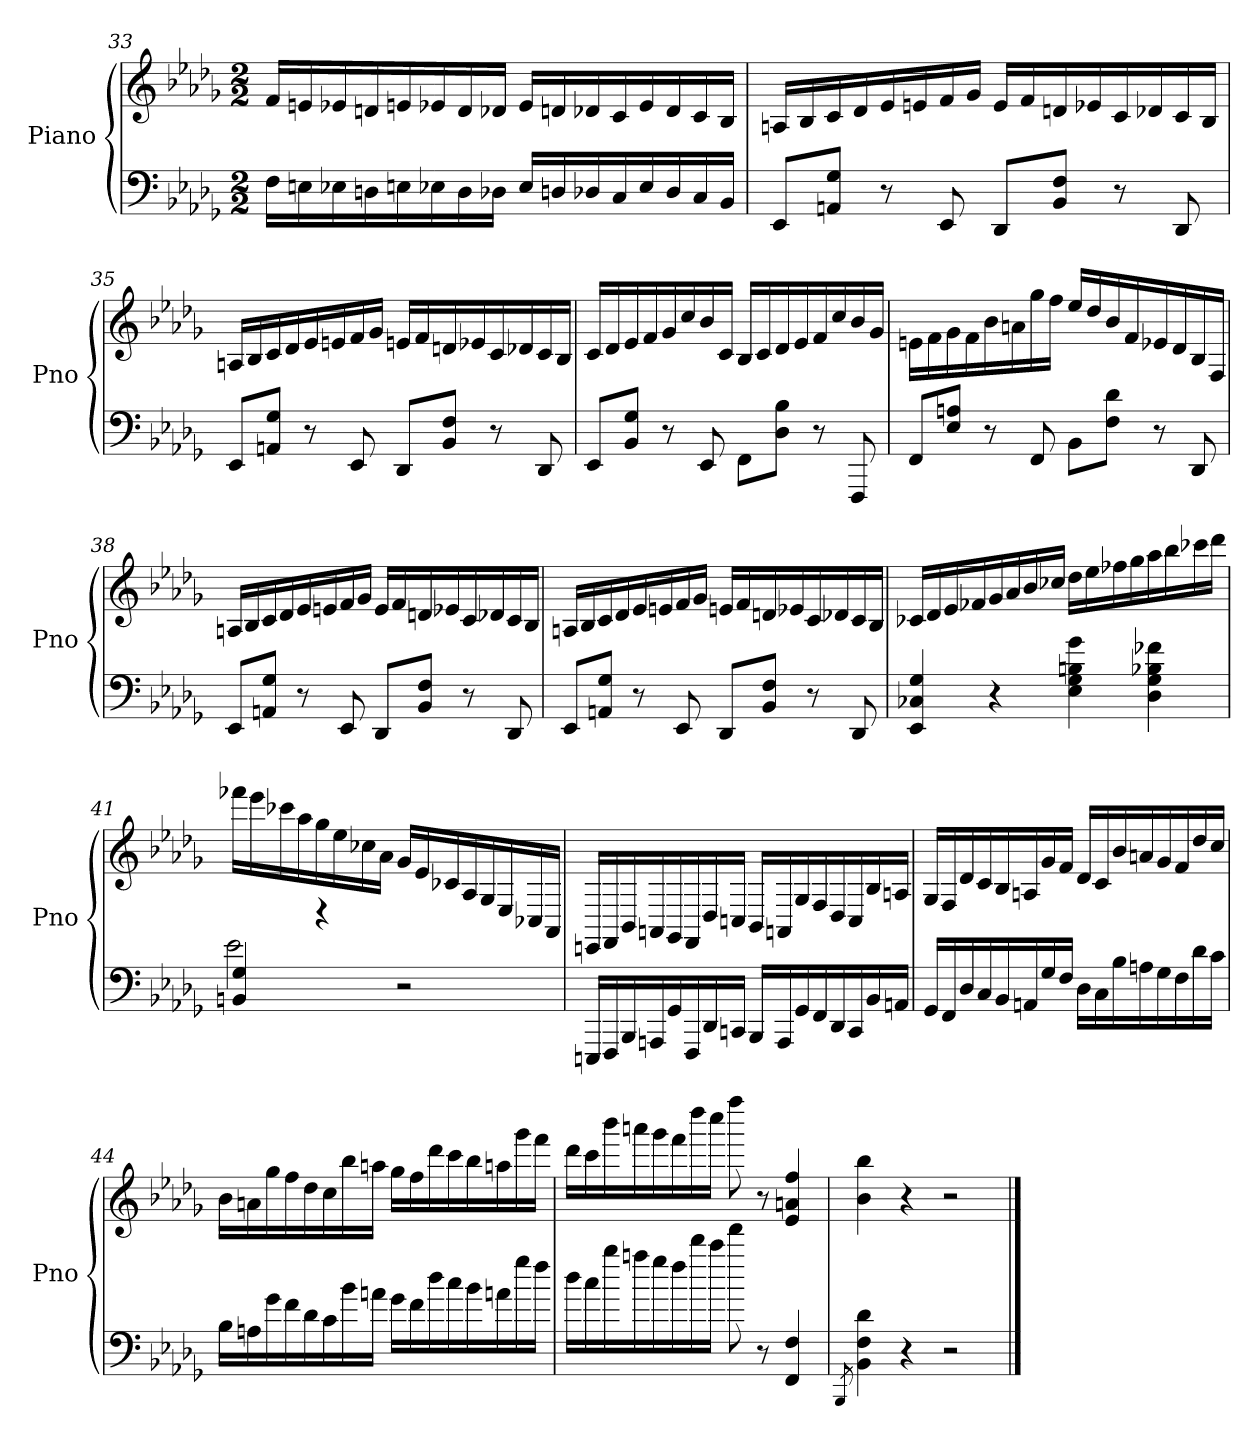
**kern	**kern
*part1	*part1
*staff2	*staff1
*I"Piano	*
*I'Pno	*
*clefF4	*clefG2
*k[b-e-a-d-g-]	*k[b-e-a-d-g-]
*b-:	*b-:
*M2/2	*M2/2
=33	=33
16F\LL	16f/LL
16En\	16en/
16E-X\	16e-X/
16Dn\	16dn/
16En\	16en/
16E-X\	16e-X/
16D\	16d/
16D-X\JJ	16d-X/JJ
16E-/LL	16e-/LL
16Dn/	16dn/
16D-X/	16d-X/
16C/	16c/
16E-/	16e-/
16D-/	16d-/
16C/	16c/
16BB-/JJ	16B-/JJ
=34	=34
8EE-/L	16An/LL
.	16B-/
8AAn/ 8G-/J	16c/
.	16d-/
8r	16e-/
.	16en/
8EE-	16f/
.	16g-/JJ
8DD-/L	16e/LL
.	16f/
8BB-/ 8F/J	16dn/
.	16e-X/
8r	16c/
.	16d-X/
8DD-	16c/
.	16B-/JJ
=35	=35
8EE-/L	16An/LL
.	16B-/
8AAn/ 8G-/J	16c/
.	16d-/
8r	16e-/
.	16en/
8EE-	16f/
.	16g-/JJ
8DD-/L	16en/LL
.	16f/
8BB-/ 8F/J	16dn/
.	16e-X/
8r	16c/
.	16d-X/
8DD-	16c/
.	16B-/JJ
=36	=36
8EE-/L	16c/LL
.	16d-/
8BB-/ 8G-/J	16e-/
.	16f/
8r	16g-/
.	16cc/
8EE-	16b-/
.	16c/JJ
8FF\L	16B-/LL
.	16c/
8D-\ 8B-\J	16d-/
.	16e-/
8r	16f/
.	16cc/
8FFF	16b-/
.	16g-/JJ
=37	=37
8FF/L	16en\LL
.	16f\
8E-/ 8An/J	16g-\
.	16f\
8r	16b-\
.	16an\
8FF	16gg-\
.	16ff\JJ
8BB-\L	16ee-/LL
.	16dd-/
8F\ 8d-\J	16b-/
.	16f/
8r	16e-X/
.	16d-/
8DD-	16B-/
.	16F/JJ
=38	=38
8EE-/L	16An/LL
.	16B-/
8AAn/ 8G-/J	16c/
.	16d-/
8r	16e-/
.	16en/
8EE-	16f/
.	16g-/JJ
8DD-/L	16e/LL
.	16f/
8BB-/ 8F/J	16dn/
.	16e-X/
8r	16c/
.	16d-X/
8DD-	16c/
.	16B-/JJ
=39	=39
8EE-/L	16An/LL
.	16B-/
8AAn/ 8G-/J	16c/
.	16d-/
8r	16e-/
.	16en/
8EE-	16f/
.	16g-/JJ
8DD-/L	16en/LL
.	16f/
8BB-/ 8F/J	16dn/
.	16e-X/
8r	16c/
.	16d-X/
8DD-	16c/
.	16B-/JJ
=40	=40
4EE- 4C-X 4G-	16c-X/LL
.	16d-/
.	16e-/
.	16f-X/
4r	16g-/
.	16a-/
.	16b-/
.	16cc-X/JJ
4E- 4G- 4Bn 4g-	16dd-\LL
.	16ee-\
.	16ff-X\
.	16gg-\
4D- 4G- 4B-X 4f-X	16aa-\
.	16bb-\
.	16ccc-X\
.	16ddd-\JJ
=41	=41
*^	*
4BBn 4G-	2e-	16fff-X\LL
.	.	16eee-\
.	.	16ccc-X\
.	.	16aa-\
4r	.	16gg-\
.	.	16ee-\
.	.	16cc-X\
.	.	16a-\JJ
2r	2ryy	16g-/LL
.	.	16e-/
.	.	16c-X/
.	.	16A-/
.	.	16G-/
.	.	16E-/
.	.	16C-X/
.	.	16AA-/JJ
*v	*v	*
=42	=42
16EEEn/LL	16EEn/LL
16FFF/	16FF/
16BBB-/	16BB-/
16AAAn/	16AAn/
16GG-/	16GG-/
16FFF/	16FF/
16DD-/	16D-/
16CCn/JJ	16Cn/JJ
16BBB-/LL	16BB-/LL
16AAA/	16AAn/
16GG-/	16G-/
16FF/	16F/
16DD-/	16D-/
16CC/	16C/
16BB-/	16B-/
16AAn/JJ	16An/JJ
=43	=43
16GG-/LL	16G-/LL
16FF/	16F/
16D-/	16d-/
16C/	16c/
16BB-/	16B-/
16AAn/	16An/
16G-/	16g-/
16F/JJ	16f/JJ
16D-\LL	16d-/LL
16C\	16c/
16B-\	16b-/
16An\	16an/
16G-\	16g-/
16F\	16f/
16d-\	16dd-/
16c\JJ	16cc/JJ
=44	=44
16B-\LL	16b-\LL
16An\	16an\
16g-\	16gg-\
16f\	16ff\
16d-\	16dd-\
16c\	16cc\
16b-\	16bb-\
16an\JJ	16aan\JJ
16g-\LL	16gg-\LL
16f\	16ff\
16dd-\	16ddd-\
16cc\	16ccc\
16b-\	16bb-\
16an\	16aan\
16gg-\	16ggg-\
16ff\JJ	16fff\JJ
=45	=45
16dd-\LL	16ddd-\LL
16cc\	16ccc\
16bb-\	16bbb-\
16aan\	16aaan\
16gg-\	16ggg-\
16ff\	16fff\
16ddd-\	16dddd-\
16ccc\JJ	16cccc\JJ
8fff	8ffff
8r	8r
4FF 4F	4e- 4an 4ff
=46	=46
8qBBB-	.
4BB- 4F 4d-	4b- 4bb-
4r	4r
2r	2r
==	==
*-	*-
